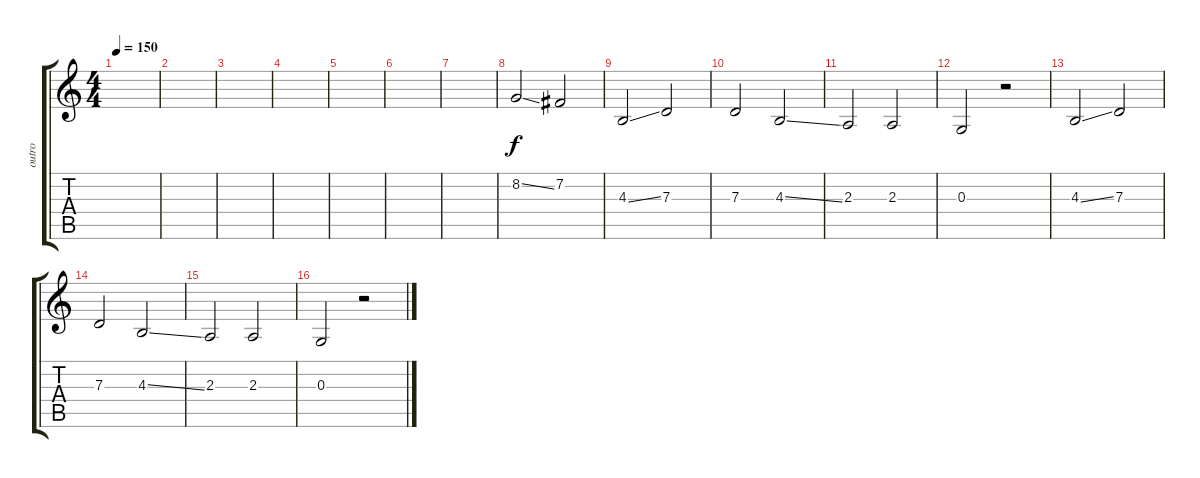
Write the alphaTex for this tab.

\track ("outro" "outro") {instrument frenchhorn}
\staff {score tabs}
\tuning (E4 B3 G3 D3 A2 E2) {hide}
\ts (4 4)
\tempo 150
\clef g2
\ks c
|
|
|
|
|
|
|
8.2{ss}.2 7.2.2 |
4.3{ss}.2 7.3.2 |
7.3.2 4.3{ss}.2 |
2.3.2 2.3.2 |
0.3.2 r.2 |
4.3{ss}.2 7.3.2 |
7.3.2 4.3{ss}.2 |
2.3.2 2.3.2 |
0.3.2 r.2
